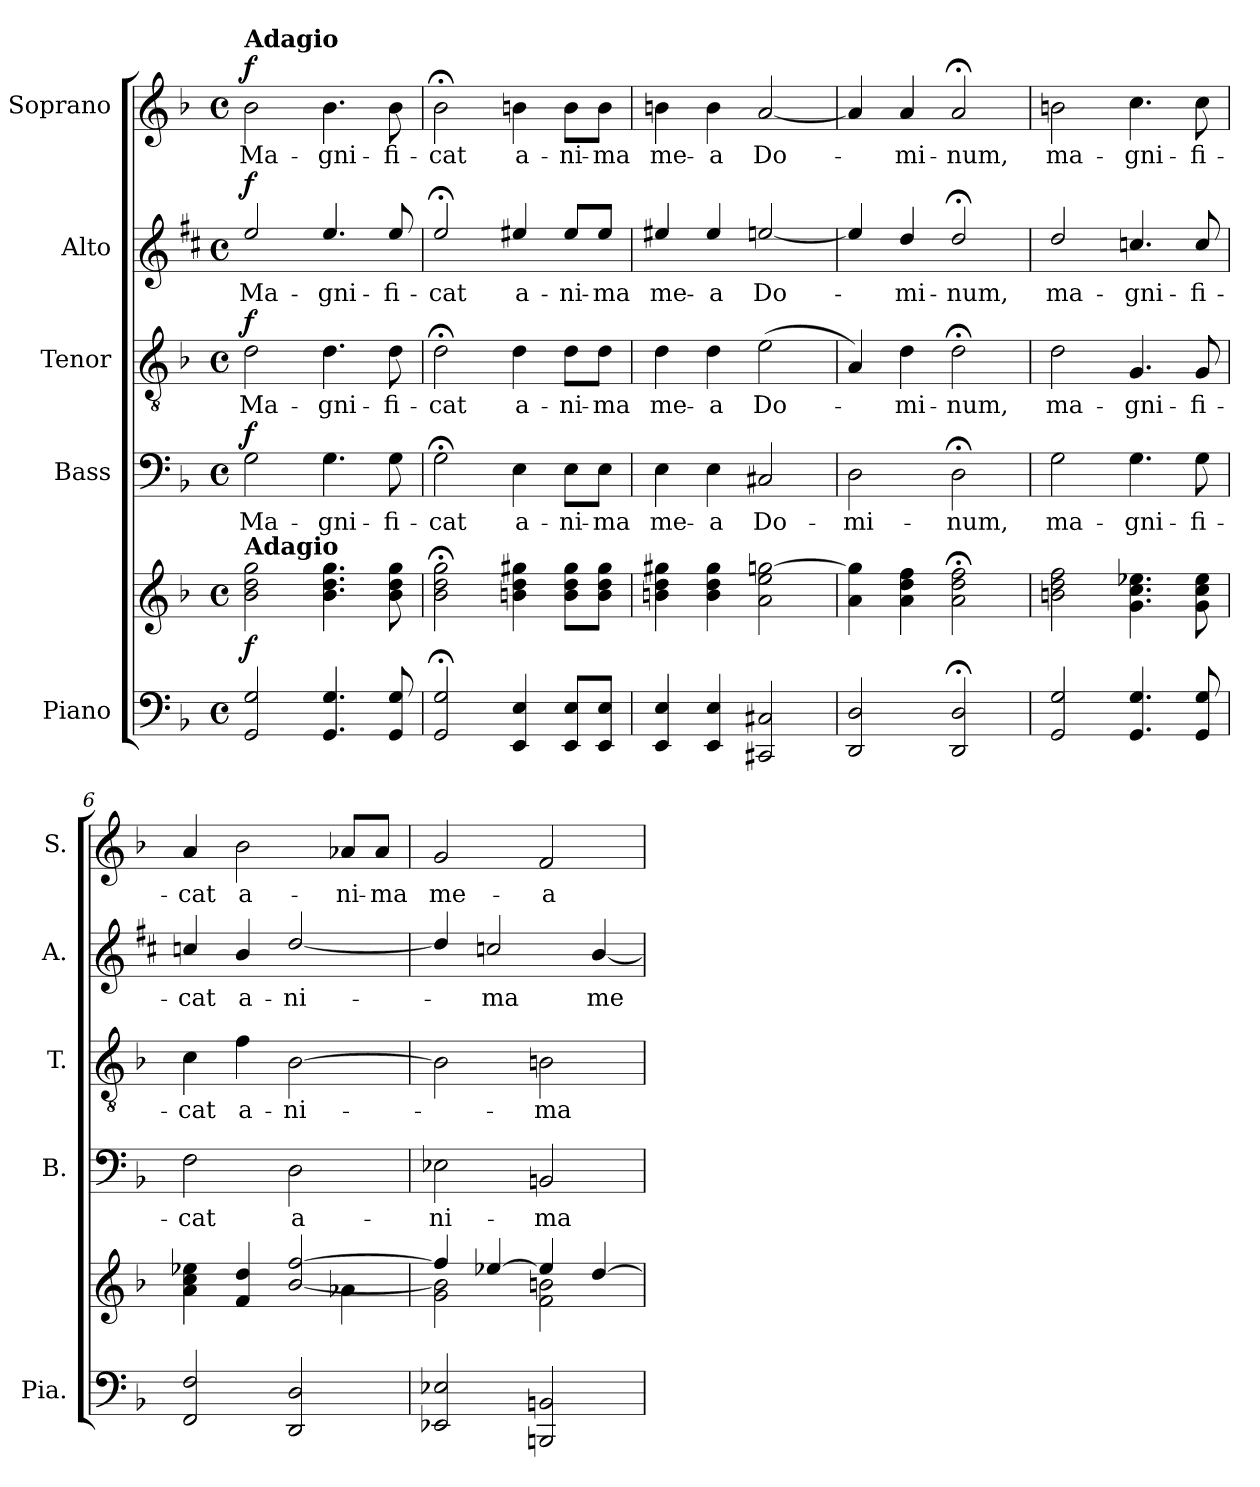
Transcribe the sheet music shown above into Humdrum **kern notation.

**kern	**kern	**dynam	**kern	**text	**dynam	**kern	**text	**dynam	**kern	**text	**dynam	**kern	**text	**dynam
*part5	*part5	*part5	*part4	*part4	*part4	*part3	*part3	*part3	*part2	*part2	*part2	*part1	*part1	*part1
*staff6	*staff5	*staff5/6	*staff4	*staff4	*staff4	*staff3	*staff3	*staff3	*staff2	*staff2	*staff2	*staff1	*staff1	*staff1
*I"Piano	*	*	*I"Bass	*	*	*I"Tenor	*	*	*I"Alto	*	*	*I"Soprano	*	*
*I'Pia.	*	*	*I'B.	*	*	*I'T.	*	*	*I'A.	*	*	*I'S.	*	*
*clefF4	*clefG2	*	*clefF4	*	*	*clefGv2	*	*	*clefG2	*	*	*clefG2	*	*
*	*	*	*	*	*	*	*	*	*ITrd5c9	*	*	*	*	*
*k[b-]	*k[b-]	*	*k[b-]	*	*	*k[b-]	*	*	*k[b-]	*	*	*k[b-]	*	*
*M4/4	*M4/4	*	*M4/4	*	*	*M4/4	*	*	*M4/4	*	*	*M4/4	*	*
*met(c)	*met(c)	*	*met(c)	*	*	*met(c)	*	*	*met(c)	*	*	*met(c)	*	*
*MM65	*MM65	*	*MM65	*	*	*MM65	*	*	*MM65	*	*	*MM65	*	*
=1	=1	=1	=1	=1	=1	=1	=1	=1	=1	=1	=1	=1	=1	=1
!	!	!	!	!	!	!	!	!	!	!	!	!LO:TX:B:t=Adagio	!	!
!	!LO:TX:a:B:t=Adagio	!	!	!	!	!	!	!	!	!	!	!	!	!
!	!	!LO:DY:a=2	!	!LO:LY:b	!LO:DY:a	!	!LO:LY:b	!LO:DY:a	!	!LO:LY:b	!LO:DY:a	!	!LO:LY:b	!LO:DY:a
2GG/ 2G/	2b-\ 2dd\ 2gg\	f	2G\	Ma-	f	2d\	Ma-	f	2g/	Ma-	f	2b-\	Ma-	f
!	!	!	!	!LO:LY:b	!	!	!LO:LY:b	!	!	!LO:LY:b	!	!	!LO:LY:b	!
4.GG/ 4.G/	4.b-\ 4.dd\ 4.gg\	.	4.G\	-gni-	.	4.d\	-gni-	.	4.g/	-gni-	.	4.b-\	-gni-	.
!	!	!	!	!LO:LY:b	!	!	!LO:LY:b	!	!	!LO:LY:b	!	!	!LO:LY:b	!
8GG/ 8G/	8b-\ 8dd\ 8gg\	.	8G\	-fi-	.	8d\	-fi-	.	8g/	-fi-	.	8b-\	-fi-	.
=2	=2	=2	=2	=2	=2	=2	=2	=2	=2	=2	=2	=2	=2	=2
!	!	!	!	!LO:LY:b	!	!	!LO:LY:b	!	!	!LO:LY:b	!	!	!LO:LY:b	!
2GG/;< 2G/;<	2b-\;< 2dd\;< 2gg\;<	.	2G;<\	-cat	.	2d;<\	-cat	.	2g;</	-cat	.	2b-;<\	-cat	.
!	!	!	!	!LO:LY:b	!	!	!LO:LY:b	!	!	!LO:LY:b	!	!	!LO:LY:b	!
4EE/ 4E/	4bn\ 4dd\ 4gg#X\	.	4E\	a-	.	4d\	a-	.	4g#X/	a-	.	4bn\	a-	.
!	!	!	!	!LO:LY:b	!	!	!LO:LY:b	!	!	!LO:LY:b	!	!	!LO:LY:b	!
8EE/ 8E/L	8b\ 8dd\ 8gg#\L	.	8E\L	-ni-	.	8d\L	-ni-	.	8g#/L	-ni-	.	8b\L	-ni-	.
!	!	!	!	!LO:LY:b	!	!	!LO:LY:b	!	!	!LO:LY:b	!	!	!LO:LY:b	!
8EE/ 8E/J	8b\ 8dd\ 8gg#\J	.	8E\J	-ma	.	8d\J	-ma	.	8g#/J	-ma	.	8b\J	-ma	.
=3	=3	=3	=3	=3	=3	=3	=3	=3	=3	=3	=3	=3	=3	=3
!	!	!	!	!LO:LY:b	!	!	!LO:LY:b	!	!	!LO:LY:b	!	!	!LO:LY:b	!
4EE/ 4E/	4bn\ 4dd\ 4gg#X\	.	4E\	me-	.	4d\	me-	.	4g#X/	me-	.	4bn\	me-	.
!	!	!	!	!LO:LY:b	!	!	!LO:LY:b	!	!	!LO:LY:b	!	!	!LO:LY:b	!
4EE/ 4E/	4b\ 4dd\ 4gg#\	.	4E\	-a	.	4d\	-a	.	4g#/	-a	.	4b\	-a	.
!	!	!	!	!LO:LY:b	!	!	!LO:LY:b	!	!	!LO:LY:b	!	!	!LO:LY:b	!
2CC#X/ 2C#X/	2a\ 2ee\ [2ggn\	.	2C#X/	Do-	.	(>2e\	-Do-	.	[2gn/	Do-	.	[2a/	Do-	.
=4	=4	=4	=4	=4	=4	=4	=4	=4	=4	=4	=4	=4	=4	=4
!	!	!	!	!LO:LY:b	!	!	!	!	!	!	!	!	!	!
2DD/ 2D/	4a\ 4gg\]	.	2D\	-mi-	.	4A/)	.	.	4g/]	.	.	4a/]	.	.
!	!	!	!	!	!	!	!LO:LY:b	!	!	!LO:LY:b	!	!	!LO:LY:b	!
.	4a\ 4dd\ 4ff\	.	.	.	.	4d\	-mi-	.	4f/	-mi-	.	4a/	-mi-	.
!	!	!	!	!LO:LY:b	!	!	!LO:LY:b	!	!	!LO:LY:b	!	!	!LO:LY:b	!
2DD/;< 2D/;<	2a\;< 2dd\;< 2ff\;<	.	2D;<\	-num,	.	2d;<\	-num,	.	2f;</	-num,	.	2a;</	-num,	.
=5	=5	=5	=5	=5	=5	=5	=5	=5	=5	=5	=5	=5	=5	=5
!	!	!	!	!LO:LY:b	!	!	!LO:LY:b	!	!	!LO:LY:b	!	!	!LO:LY:b	!
2GG/ 2G/	2bn\ 2dd\ 2ff\	.	2G\	ma-	.	2d\	ma-	.	2f/	ma-	.	2bn\	ma-	.
!	!	!	!	!LO:LY:b	!	!	!LO:LY:b	!	!	!LO:LY:b	!	!	!LO:LY:b	!
4.GG/ 4.G/	4.g\ 4.cc\ 4.ee-X\	.	4.G\	-gni-	.	4.G/	-gni-	.	4.e-X/	-gni-	.	4.cc\	-gni-	.
!	!	!	!	!LO:LY:b	!	!	!LO:LY:b	!	!	!LO:LY:b	!	!	!LO:LY:b	!
8GG/ 8G/	8g\ 8cc\ 8ee-\	.	8G\	-fi-	.	8G/	-fi-	.	8e-/	-fi-	.	8cc\	-fi-	.
=6	=6	=6	=6	=6	=6	=6	=6	=6	=6	=6	=6	=6	=6	=6
*	*^	*	*	*	*	*	*	*	*	*	*	*	*	*
!	!	!	!	!	!LO:LY:b	!	!	!LO:LY:b	!	!	!LO:LY:b	!	!	!LO:LY:b	!
2FF/ 2F/	4a\ 4cc\ 4ee-X\	2ryy	.	2F\	-cat	.	4c\	-cat	.	4e-X/	-cat	.	4a/	-cat	.
!	!	!	!	!	!	!	!	!LO:LY:b	!	!	!LO:LY:b	!	!	!LO:LY:b	!
.	4f/ 4dd/	.	.	.	.	.	4f\	a-	.	4d/	a-	.	2b-\	a-	.
!	!	!	!	!	!LO:LY:b	!	!	!LO:LY:b	!	!	!LO:LY:b	!	!	!	!
2DD/ 2D/	[2b-/ [2ff/	4ryy	.	2D\	a-	.	[2B-\	-ni-	.	[2f/	-ni-	.	.	.	.
!	!	!	!	!	!	!	!	!	!	!	!	!	!	!LO:LY:b	!
.	.	4a-X\	.	.	.	.	.	.	.	.	.	.	8a-X/L	-ni-	.
!	!	!	!	!	!	!	!	!	!	!	!	!	!	!LO:LY:b	!
.	.	.	.	.	.	.	.	.	.	.	.	.	8a-/J	-ma	.
!!LO:LB:g=z
=7	=7	=7	=7	=7	=7	=7	=7	=7	=7	=7	=7	=7	=7	=7	=7
!	!	!	!	!	!LO:LY:b	!	!	!	!	!	!	!	!	!LO:LY:b	!
2EE-X/ 2E-X/	4ff/]	2g\ 2b-\]	.	2E-X\	-ni-	.	2B-\]	.	.	4f/]	.	.	2g/	me-	.
!	!	!	!	!	!	!	!	!	!	!	!LO:LY:b	!	!	!	!
.	[4ee-X/	.	.	.	.	.	.	.	.	2e-X/	-ma	.	.	.	.
!	!	!	!	!	!LO:LY:b	!	!	!LO:LY:b	!	!	!	!	!	!LO:LY:b	!
2BBBn/ 2BBn/	4ee-/]	2f\ 2bn\	.	2BBn/	-ma	.	2Bn\	-ma	.	.	.	.	2f/	-a	.
!	!	!	!	!	!	!	!	!	!	!	!LO:LY:b	!	!	!	!
.	[4dd/	.	.	.	.	.	.	.	.	[4d/	me-	.	.	.	.
*	*v	*v	*	*	*	*	*	*	*	*	*	*	*	*	*
=	=	=	=	=	=	=	=	=	=	=	=	=	=	=
*-	*-	*-	*-	*-	*-	*-	*-	*-	*-	*-	*-	*-	*-	*-
